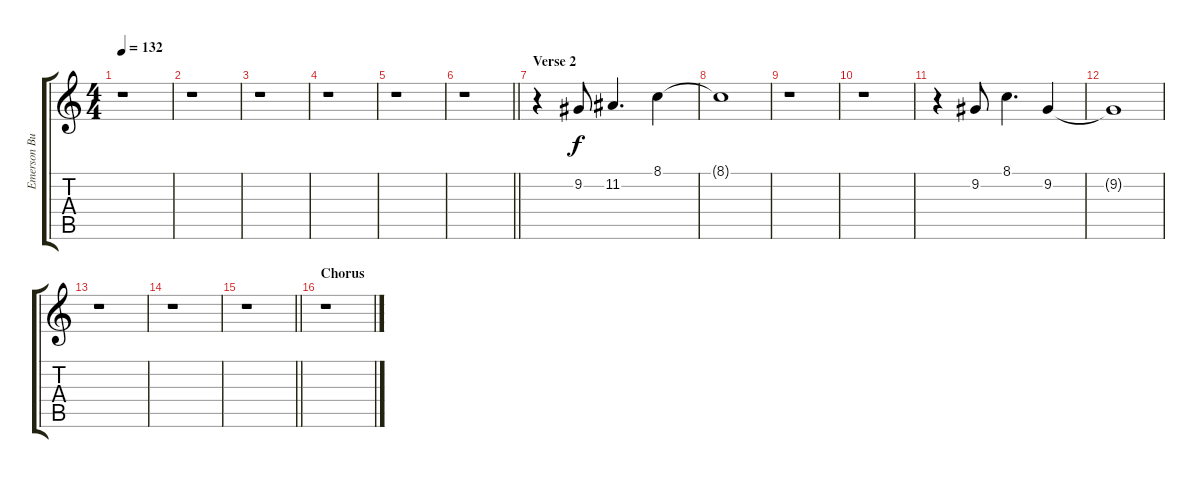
\track ("Emerson Burton (Keyboard)" "Emerson Bu") {instrument tremolostrings}
\staff {score tabs}
\tuning (E4 B3 G3 D3 A2 E2) {hide}
\ts (4 4)
\tempo 132
\clef g2
\ks c
r.1{dy f} |
r.1 |
r.1 |
r.1 |
r.1 |
\barLineRight lightlight
r.1 |
\section ("" "Verse 2")
r.4 9.2.8 11.2.4{d} 8.1.4 |
8.1{t}.1 |
r.1 |
r.1 |
r.4 9.2.8 8.1.4{d} 9.2.4 |
9.2{t}.1 |
r.1 |
r.1 |
\barLineRight lightlight
r.1 |
\section ("" "Chorus")
r.1
